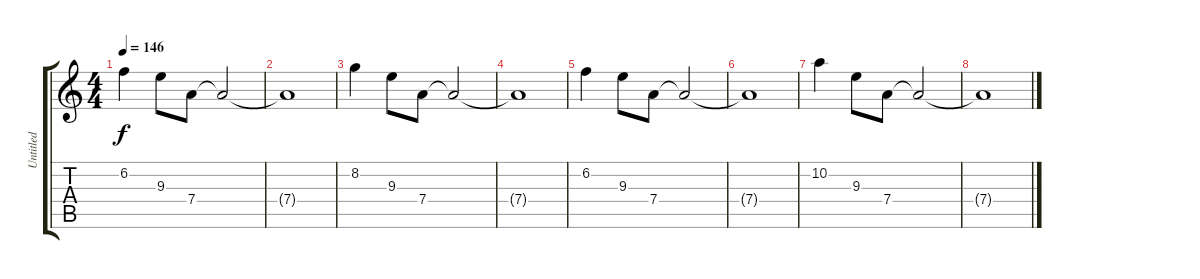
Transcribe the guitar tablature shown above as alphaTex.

\track ("Untitled" "Untitled") {instrument overdrivenguitar}
\staff {score tabs}
\tuning (E4 B3 G3 D3 A2 E2) {hide}
\ts (4 4)
\tempo 146
\clef g2
\ks c
6.2.4{dy f} 9.3.8 7.4.8 7.4{t}.2 |
7.4{t}.1 |
8.2.4 9.3.8 7.4.8 7.4{t}.2 |
7.4{t}.1 |
6.2.4 9.3.8 7.4.8 7.4{t}.2 |
7.4{t}.1 |
10.2.4 9.3.8 7.4.8 7.4{t}.2 |
7.4{t}.1
